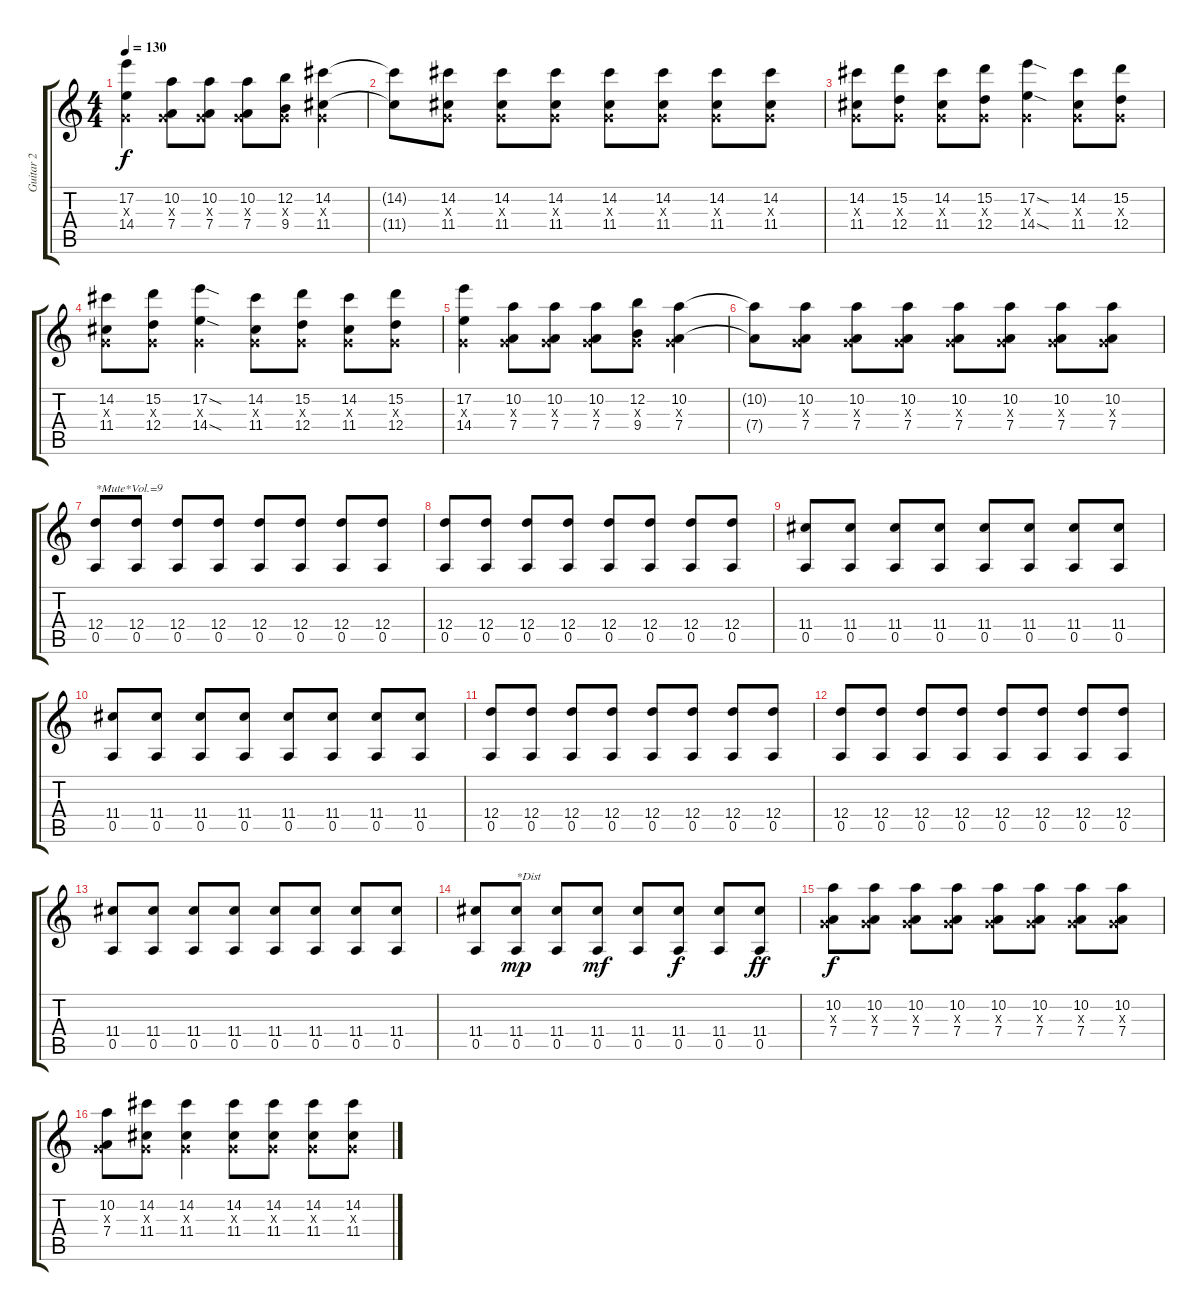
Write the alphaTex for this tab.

\track ("Guitar 2" "Guitar 2") {instrument distortionguitar}
\staff {score tabs}
\tuning (E4 B3 G3 D3 A2 E2) {hide}
\ts (4 4)
\tempo 130
\clef g2
\ks c
(17.2 0.3{x} 14.4).4{dy f} (10.2 0.3{x} 7.4).8 (10.2 0.3{x} 7.4).8 (10.2 0.3{x} 7.4).8 (12.2 0.3{x} 9.4).8 (14.2 0.3{x} 11.4).4 |
(14.2{t} 11.4{t}).8 (14.2 0.3{x} 11.4).8 (14.2 0.3{x} 11.4).8 (14.2 0.3{x} 11.4).8 (14.2 0.3{x} 11.4).8 (14.2 0.3{x} 11.4).8 (14.2 0.3{x} 11.4).8 (14.2 0.3{x} 11.4).8 |
(14.2 0.3{x} 11.4).8 (15.2 0.3{x} 12.4).8 (14.2 0.3{x} 11.4).8 (15.2 0.3{x} 12.4).8 (17.2{sod} 0.3{x} 14.4{sod}).4 (14.2 0.3{x} 11.4).8 (15.2 0.3{x} 12.4).8 |
(14.2 0.3{x} 11.4).8 (15.2 0.3{x} 12.4).8 (17.2{sod} 0.3{x} 14.4{sod}).4 (14.2 0.3{x} 11.4).8 (15.2 0.3{x} 12.4).8 (14.2 0.3{x} 11.4).8 (15.2 0.3{x} 12.4).8 |
(17.2 0.3{x} 14.4).4 (10.2 0.3{x} 7.4).8 (10.2 0.3{x} 7.4).8 (10.2 0.3{x} 7.4).8 (12.2 0.3{x} 9.4).8 (10.2 0.3{x} 7.4).4 |
(10.2{t} 7.4{t}).8 (10.2 0.3{x} 7.4).8 (10.2 0.3{x} 7.4).8 (10.2 0.3{x} 7.4).8 (10.2 0.3{x} 7.4).8 (10.2 0.3{x} 7.4).8 (10.2 0.3{x} 7.4).8 (10.2 0.3{x} 7.4).8 |
(12.4 0.5).8{txt "*Mute*Vol.=9" volume 9 instrument electricguitarmuted} (12.4 0.5).8 (12.4 0.5).8 (12.4 0.5).8 (12.4 0.5).8 (12.4 0.5).8 (12.4 0.5).8 (12.4 0.5).8 |
(12.4 0.5).8 (12.4 0.5).8 (12.4 0.5).8 (12.4 0.5).8 (12.4 0.5).8 (12.4 0.5).8 (12.4 0.5).8 (12.4 0.5).8 |
(11.4 0.5).8 (11.4 0.5).8 (11.4 0.5).8 (11.4 0.5).8 (11.4 0.5).8 (11.4 0.5).8 (11.4 0.5).8 (11.4 0.5).8 |
(11.4 0.5).8 (11.4 0.5).8 (11.4 0.5).8 (11.4 0.5).8 (11.4 0.5).8 (11.4 0.5).8 (11.4 0.5).8 (11.4 0.5).8 |
(12.4 0.5).8 (12.4 0.5).8 (12.4 0.5).8 (12.4 0.5).8 (12.4 0.5).8 (12.4 0.5).8 (12.4 0.5).8 (12.4 0.5).8 |
(12.4 0.5).8 (12.4 0.5).8 (12.4 0.5).8 (12.4 0.5).8 (12.4 0.5).8 (12.4 0.5).8 (12.4 0.5).8 (12.4 0.5).8 |
(11.4 0.5).8 (11.4 0.5).8 (11.4 0.5).8 (11.4 0.5).8 (11.4 0.5).8 (11.4 0.5).8 (11.4 0.5).8 (11.4 0.5).8 |
(11.4 0.5).8 (11.4 0.5).8{txt "*Dist" dy mp instrument distortionguitar} (11.4 0.5).8 (11.4 0.5).8{dy mf} (11.4 0.5).8 (11.4 0.5).8{dy f} (11.4 0.5).8 (11.4 0.5).8{dy ff} |
(10.2 0.3{x} 7.4).8{dy f} (10.2 0.3{x} 7.4).8 (10.2 0.3{x} 7.4).8 (10.2 0.3{x} 7.4).8 (10.2 0.3{x} 7.4).8 (10.2 0.3{x} 7.4).8 (10.2 0.3{x} 7.4).8 (10.2 0.3{x} 7.4).8 |
(10.2 0.3{x} 7.4).8 (14.2 0.3{x} 11.4).8 (14.2 0.3{x} 11.4).4 (14.2 0.3{x} 11.4).8 (14.2 0.3{x} 11.4).8 (14.2 0.3{x} 11.4).8 (14.2 0.3{x} 11.4).8
